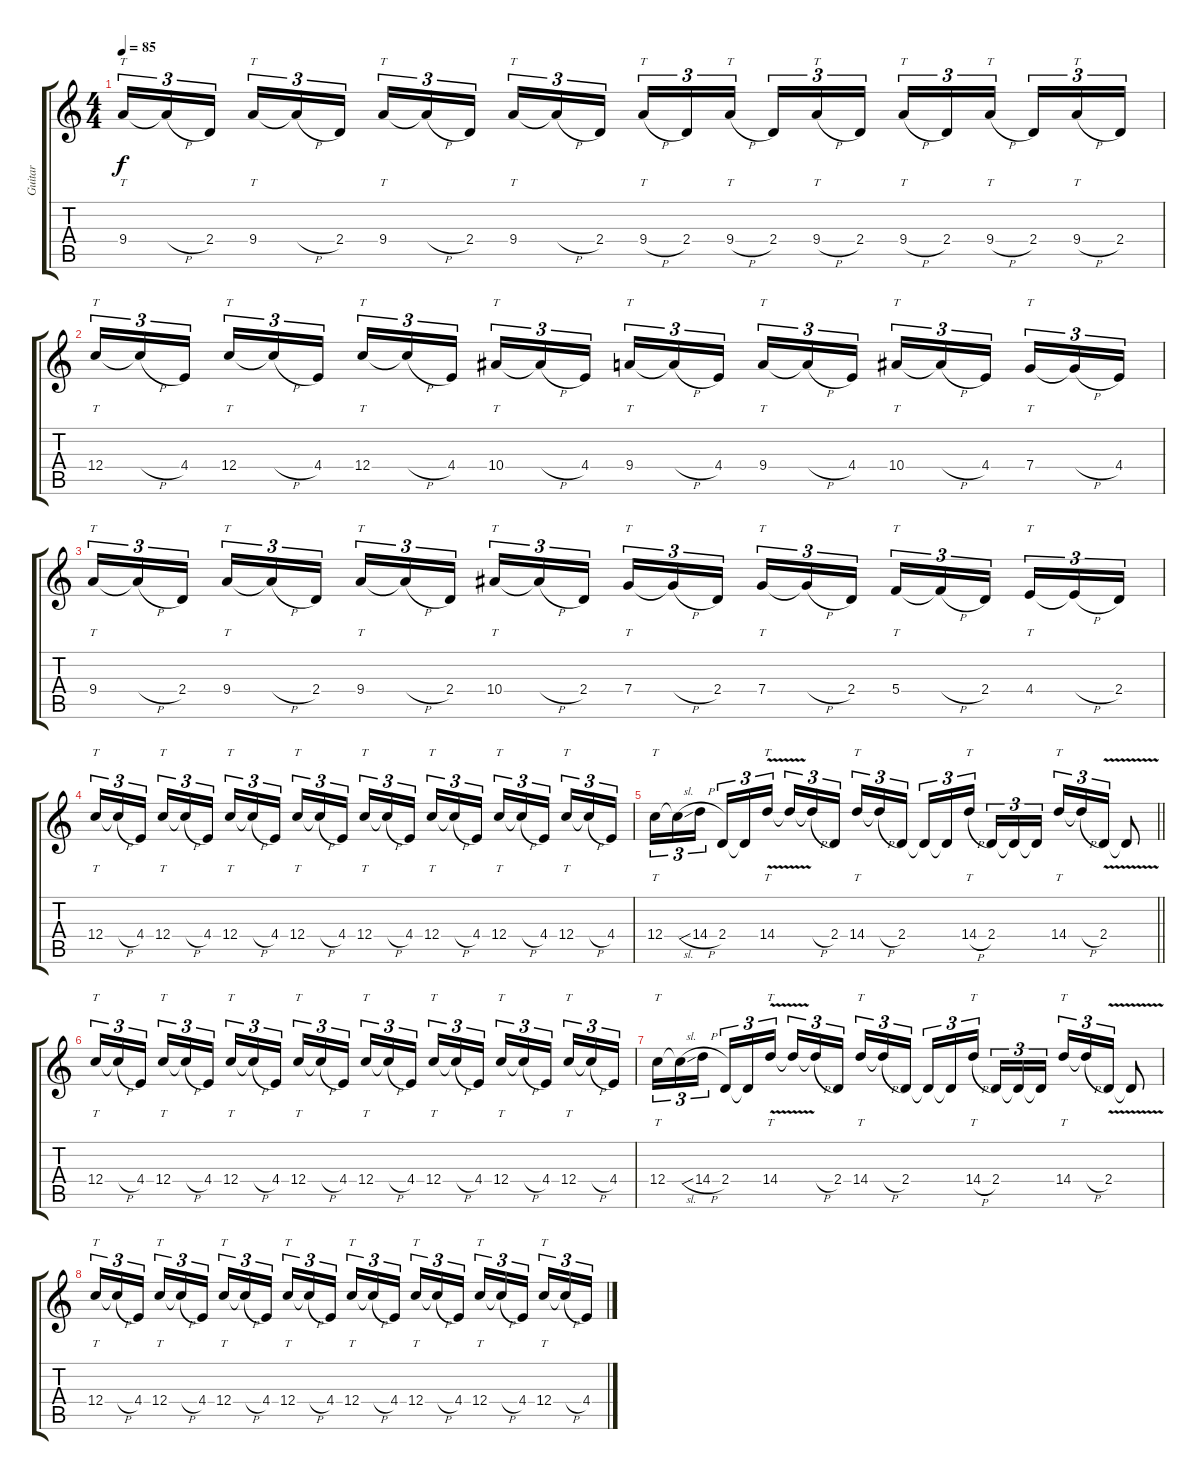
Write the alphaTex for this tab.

\track ("Guitar" "Guitar") {instrument overdrivenguitar}
\staff {score tabs}
\tuning (D4 A3 F3 C3 G2 D2) {hide}
\ts (4 4)
\tempo 85
\clef g2
\ks c
9.4.16{tt tu (3 2) dy f} 9.4{h t}.16{tu (3 2)} 2.4.16{tu (3 2) beam splitsecondary} 9.4.16{tt tu (3 2)} 9.4{h t}.16{tu (3 2)} 2.4.16{tu (3 2)} 9.4.16{tt tu (3 2)} 9.4{h t}.16{tu (3 2)} 2.4.16{tu (3 2) beam splitsecondary} 9.4.16{tt tu (3 2)} 9.4{h t}.16{tu (3 2)} 2.4.16{tu (3 2)} 9.4{h}.16{tt tu (3 2)} 2.4.16{tu (3 2)} 9.4{h}.16{tt tu (3 2) beam splitsecondary} 2.4.16{tu (3 2)} 9.4{h}.16{tt tu (3 2)} 2.4.16{tu (3 2)} 9.4{h}.16{tt tu (3 2)} 2.4.16{tu (3 2)} 9.4{h}.16{tt tu (3 2) beam splitsecondary} 2.4.16{tu (3 2)} 9.4{h}.16{tt tu (3 2)} 2.4.16{tu (3 2)} |
12.4.16{tt tu (3 2)} 12.4{h t}.16{tu (3 2)} 4.4.16{tu (3 2) beam splitsecondary} 12.4.16{tt tu (3 2)} 12.4{h t}.16{tu (3 2)} 4.4.16{tu (3 2)} 12.4.16{tt tu (3 2)} 12.4{h t}.16{tu (3 2)} 4.4.16{tu (3 2) beam splitsecondary} 10.4.16{tt tu (3 2)} 10.4{h t}.16{tu (3 2)} 4.4.16{tu (3 2)} 9.4.16{tt tu (3 2)} 9.4{h t}.16{tu (3 2)} 4.4.16{tu (3 2) beam splitsecondary} 9.4.16{tt tu (3 2)} 9.4{h t}.16{tu (3 2)} 4.4.16{tu (3 2)} 10.4.16{tt tu (3 2)} 10.4{h t}.16{tu (3 2)} 4.4.16{tu (3 2) beam splitsecondary} 7.4.16{tt tu (3 2)} 7.4{h t}.16{tu (3 2)} 4.4.16{tu (3 2)} |
9.4.16{tt tu (3 2)} 9.4{h t}.16{tu (3 2)} 2.4.16{tu (3 2) beam splitsecondary} 9.4.16{tt tu (3 2)} 9.4{h t}.16{tu (3 2)} 2.4.16{tu (3 2)} 9.4.16{tt tu (3 2)} 9.4{h t}.16{tu (3 2)} 2.4.16{tu (3 2) beam splitsecondary} 10.4.16{tt tu (3 2)} 10.4{h t}.16{tu (3 2)} 2.4.16{tu (3 2)} 7.4.16{tt tu (3 2)} 7.4{h t}.16{tu (3 2)} 2.4.16{tu (3 2) beam splitsecondary} 7.4.16{tt tu (3 2)} 7.4{h t}.16{tu (3 2)} 2.4.16{tu (3 2)} 5.4.16{tt tu (3 2)} 5.4{h t}.16{tu (3 2)} 2.4.16{tu (3 2) beam splitsecondary} 4.4.16{tt tu (3 2)} 4.4{h t}.16{tu (3 2)} 2.4.16{tu (3 2)} |
12.4.16{tt tu (3 2)} 12.4{h t}.16{tu (3 2)} 4.4.16{tu (3 2) beam splitsecondary} 12.4.16{tt tu (3 2)} 12.4{h t}.16{tu (3 2)} 4.4.16{tu (3 2)} 12.4.16{tt tu (3 2)} 12.4{h t}.16{tu (3 2)} 4.4.16{tu (3 2) beam splitsecondary} 12.4.16{tt tu (3 2)} 12.4{h t}.16{tu (3 2)} 4.4.16{tu (3 2)} 12.4.16{tt tu (3 2)} 12.4{h t}.16{tu (3 2)} 4.4.16{tu (3 2) beam splitsecondary} 12.4.16{tt tu (3 2)} 12.4{h t}.16{tu (3 2)} 4.4.16{tu (3 2)} 12.4.16{tt tu (3 2)} 12.4{h t}.16{tu (3 2)} 4.4.16{tu (3 2) beam splitsecondary} 12.4.16{tt tu (3 2)} 12.4{h t}.16{tu (3 2)} 4.4.16{tu (3 2)} |
\barLineRight lightlight
12.4.16{tt tu (3 2)} 12.4{sl t}.16{tu (3 2)} 14.4{h}.16{tu (3 2) beam splitsecondary} 2.4.16{tu (3 2)} 2.4{t}.16{tu (3 2)} 14.4{v}.16{tt tu (3 2)} 14.4{t}.16{tu (3 2)} 14.4{h t}.16{tu (3 2)} 2.4.16{tu (3 2) beam splitsecondary} 14.4.16{tt tu (3 2)} 14.4{h t}.16{tu (3 2)} 2.4.16{tu (3 2)} 2.4{t}.16{tu (3 2)} 2.4{t}.16{tu (3 2)} 14.4{h}.16{tt tu (3 2) beam splitsecondary} 2.4.16{tu (3 2)} 2.4{t}.16{tu (3 2)} 2.4{t}.16{tu (3 2)} 14.4.16{tt tu (3 2)} 14.4{h t}.16{tu (3 2)} 2.4{v}.16{tu (3 2)} 2.4{t}.8 |
\section ("" "")
12.4.16{tt tu (3 2)} 12.4{h t}.16{tu (3 2)} 4.4.16{tu (3 2) beam splitsecondary} 12.4.16{tt tu (3 2)} 12.4{h t}.16{tu (3 2)} 4.4.16{tu (3 2)} 12.4.16{tt tu (3 2)} 12.4{h t}.16{tu (3 2)} 4.4.16{tu (3 2) beam splitsecondary} 12.4.16{tt tu (3 2)} 12.4{h t}.16{tu (3 2)} 4.4.16{tu (3 2)} 12.4.16{tt tu (3 2)} 12.4{h t}.16{tu (3 2)} 4.4.16{tu (3 2) beam splitsecondary} 12.4.16{tt tu (3 2)} 12.4{h t}.16{tu (3 2)} 4.4.16{tu (3 2)} 12.4.16{tt tu (3 2)} 12.4{h t}.16{tu (3 2)} 4.4.16{tu (3 2) beam splitsecondary} 12.4.16{tt tu (3 2)} 12.4{h t}.16{tu (3 2)} 4.4.16{tu (3 2)} |
12.4.16{tt tu (3 2)} 12.4{sl t}.16{tu (3 2)} 14.4{h}.16{tu (3 2) beam splitsecondary} 2.4.16{tu (3 2)} 2.4{t}.16{tu (3 2)} 14.4{v}.16{tt tu (3 2)} 14.4{t}.16{tu (3 2)} 14.4{h t}.16{tu (3 2)} 2.4.16{tu (3 2) beam splitsecondary} 14.4.16{tt tu (3 2)} 14.4{h t}.16{tu (3 2)} 2.4.16{tu (3 2)} 2.4{t}.16{tu (3 2)} 2.4{t}.16{tu (3 2)} 14.4{h}.16{tt tu (3 2) beam splitsecondary} 2.4.16{tu (3 2)} 2.4{t}.16{tu (3 2)} 2.4{t}.16{tu (3 2)} 14.4.16{tt tu (3 2)} 14.4{h t}.16{tu (3 2)} 2.4{v}.16{tu (3 2)} 2.4{t}.8 |
12.4.16{tt tu (3 2)} 12.4{h t}.16{tu (3 2)} 4.4.16{tu (3 2) beam splitsecondary} 12.4.16{tt tu (3 2)} 12.4{h t}.16{tu (3 2)} 4.4.16{tu (3 2)} 12.4.16{tt tu (3 2)} 12.4{h t}.16{tu (3 2)} 4.4.16{tu (3 2) beam splitsecondary} 12.4.16{tt tu (3 2)} 12.4{h t}.16{tu (3 2)} 4.4.16{tu (3 2)} 12.4.16{tt tu (3 2)} 12.4{h t}.16{tu (3 2)} 4.4.16{tu (3 2) beam splitsecondary} 12.4.16{tt tu (3 2)} 12.4{h t}.16{tu (3 2)} 4.4.16{tu (3 2)} 12.4.16{tt tu (3 2)} 12.4{h t}.16{tu (3 2)} 4.4.16{tu (3 2) beam splitsecondary} 12.4.16{tt tu (3 2)} 12.4{h t}.16{tu (3 2)} 4.4.16{tu (3 2)}
